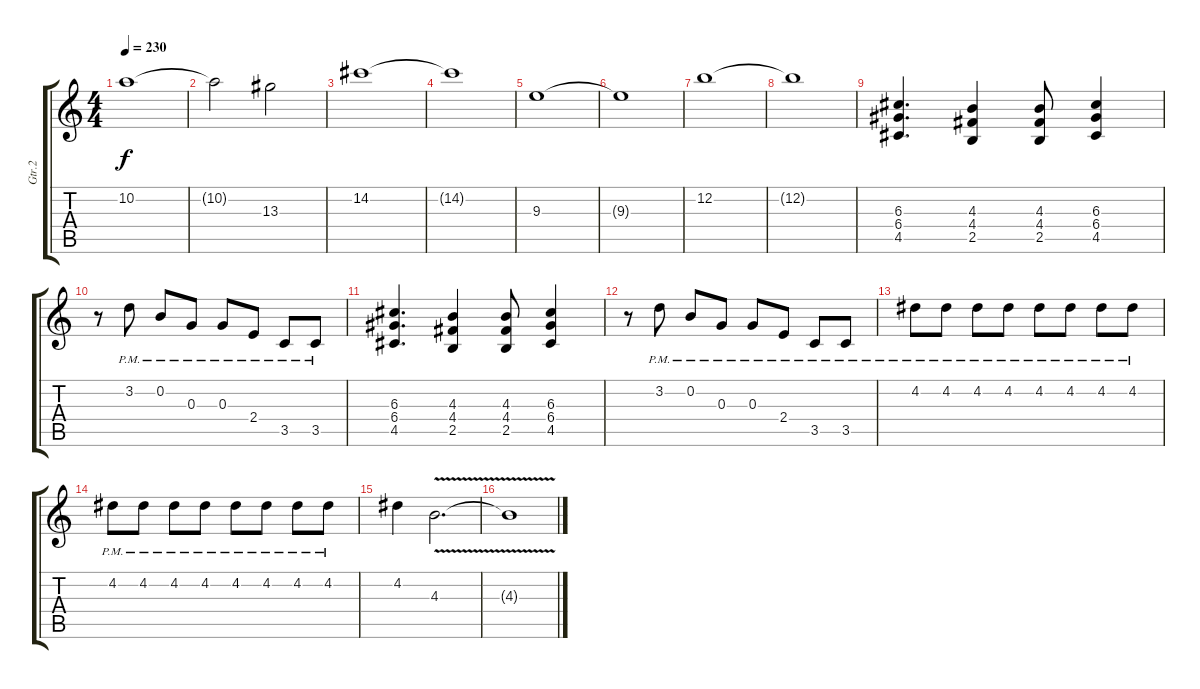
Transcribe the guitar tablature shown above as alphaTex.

\track ("Gtr.2" "Gtr.2") {instrument distortionguitar}
\staff {score tabs}
\tuning (E4 B3 G3 D3 A2 E2) {hide}
\ts (4 4)
\tempo 230
\clef g2
\ks c
10.2.1{dy f} |
10.2{t}.2 13.3.2 |
14.2.1 |
14.2{t}.1 |
9.3.1 |
9.3{t}.1 |
12.2.1 |
12.2{t}.1 |
(6.3 6.4 4.5).4{d} (4.3 4.4 2.5).4 (4.3 4.4 2.5).8 (6.3 6.4 4.5).4 |
r.8 3.2{pm}.8 0.2{pm}.8 0.3{pm}.8 0.3{pm}.8 2.4{pm}.8 3.5{pm}.8 3.5{pm}.8 |
(6.3 6.4 4.5).4{d} (4.3 4.4 2.5).4 (4.3 4.4 2.5).8 (6.3 6.4 4.5).4 |
r.8 3.2{pm}.8 0.2{pm}.8 0.3{pm}.8 0.3{pm}.8 2.4{pm}.8 3.5{pm}.8 3.5{pm}.8 |
4.2{pm}.8 4.2{pm}.8 4.2{pm}.8 4.2{pm}.8 4.2{pm}.8 4.2{pm}.8 4.2{pm}.8 4.2{pm}.8 |
4.2{pm}.8 4.2{pm}.8 4.2{pm}.8 4.2{pm}.8 4.2{pm}.8 4.2{pm}.8 4.2{pm}.8 4.2{pm}.8 |
4.2.4 4.3{v}.2{d} |
4.3{t}.1
